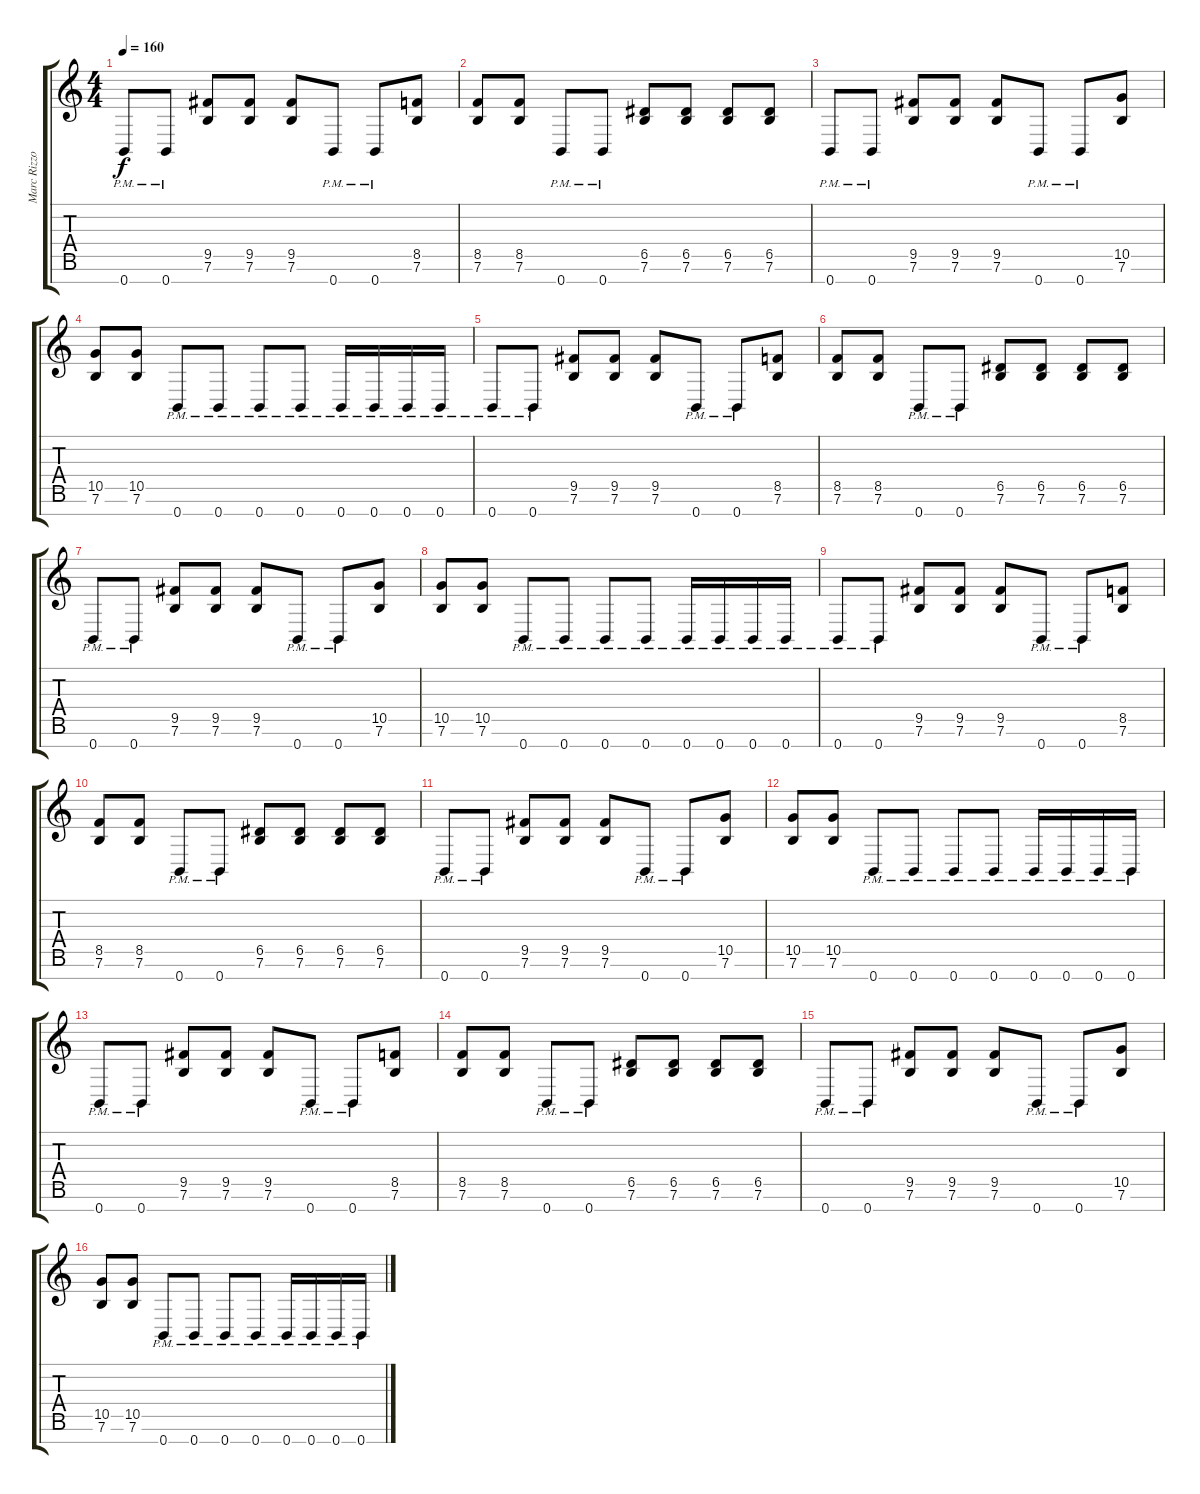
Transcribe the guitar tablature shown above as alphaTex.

\track ("Marc Rizzo" "Marc Rizzo") {instrument distortionguitar}
\staff {score tabs}
\tuning (E4 B3 G3 D3 A2 E2 B1) {hide}
\ts (4 4)
\tempo 160
\clef g2
\ks c
0.7{pm}.8{dy f} 0.7{pm}.8 (9.5 7.6).8 (9.5 7.6).8 (9.5 7.6).8 0.7{pm}.8 0.7{pm}.8 (8.5 7.6).8 |
(8.5 7.6).8 (8.5 7.6).8 0.7{pm}.8 0.7{pm}.8 (6.5 7.6).8 (6.5 7.6).8 (6.5 7.6).8 (6.5 7.6).8 |
0.7{pm}.8 0.7{pm}.8 (9.5 7.6).8 (9.5 7.6).8 (9.5 7.6).8 0.7{pm}.8 0.7{pm}.8 (10.5 7.6).8 |
(10.5 7.6).8 (10.5 7.6).8 0.7{pm}.8 0.7{pm}.8 0.7{pm}.8 0.7{pm}.8 0.7{pm}.16 0.7{pm}.16 0.7{pm}.16 0.7{pm}.16 |
0.7{pm}.8 0.7{pm}.8 (9.5 7.6).8 (9.5 7.6).8 (9.5 7.6).8 0.7{pm}.8 0.7{pm}.8 (8.5 7.6).8 |
(8.5 7.6).8 (8.5 7.6).8 0.7{pm}.8 0.7{pm}.8 (6.5 7.6).8 (6.5 7.6).8 (6.5 7.6).8 (6.5 7.6).8 |
0.7{pm}.8 0.7{pm}.8 (9.5 7.6).8 (9.5 7.6).8 (9.5 7.6).8 0.7{pm}.8 0.7{pm}.8 (10.5 7.6).8 |
(10.5 7.6).8 (10.5 7.6).8 0.7{pm}.8 0.7{pm}.8 0.7{pm}.8 0.7{pm}.8 0.7{pm}.16 0.7{pm}.16 0.7{pm}.16 0.7{pm}.16 |
0.7{pm}.8 0.7{pm}.8 (9.5 7.6).8 (9.5 7.6).8 (9.5 7.6).8 0.7{pm}.8 0.7{pm}.8 (8.5 7.6).8 |
(8.5 7.6).8 (8.5 7.6).8 0.7{pm}.8 0.7{pm}.8 (6.5 7.6).8 (6.5 7.6).8 (6.5 7.6).8 (6.5 7.6).8 |
0.7{pm}.8 0.7{pm}.8 (9.5 7.6).8 (9.5 7.6).8 (9.5 7.6).8 0.7{pm}.8 0.7{pm}.8 (10.5 7.6).8 |
(10.5 7.6).8 (10.5 7.6).8 0.7{pm}.8 0.7{pm}.8 0.7{pm}.8 0.7{pm}.8 0.7{pm}.16 0.7{pm}.16 0.7{pm}.16 0.7{pm}.16 |
0.7{pm}.8 0.7{pm}.8 (9.5 7.6).8 (9.5 7.6).8 (9.5 7.6).8 0.7{pm}.8 0.7{pm}.8 (8.5 7.6).8 |
(8.5 7.6).8 (8.5 7.6).8 0.7{pm}.8 0.7{pm}.8 (6.5 7.6).8 (6.5 7.6).8 (6.5 7.6).8 (6.5 7.6).8 |
0.7{pm}.8 0.7{pm}.8 (9.5 7.6).8 (9.5 7.6).8 (9.5 7.6).8 0.7{pm}.8 0.7{pm}.8 (10.5 7.6).8 |
(10.5 7.6).8 (10.5 7.6).8 0.7{pm}.8 0.7{pm}.8 0.7{pm}.8 0.7{pm}.8 0.7{pm}.16 0.7{pm}.16 0.7{pm}.16 0.7{pm}.16
